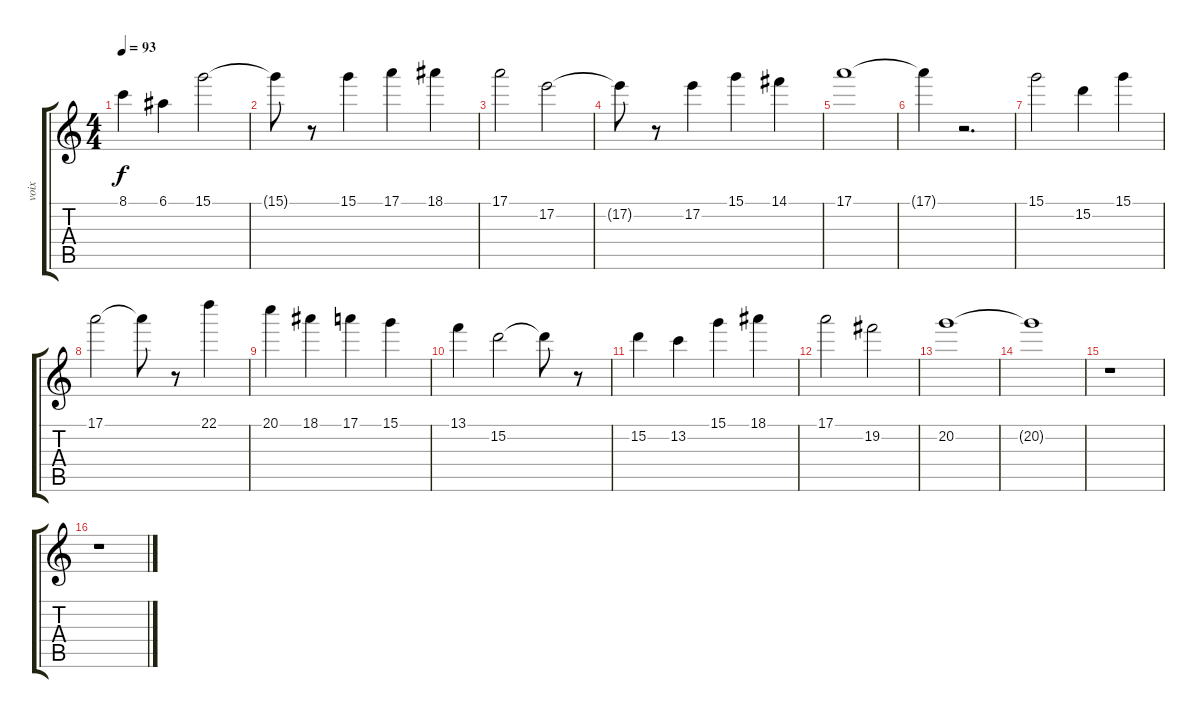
\track ("voix" "voix") {instrument overdrivenguitar}
\staff {score tabs}
\tuning (E4 B3 G3 D3 A2 E2) {hide}
\ts (4 4)
\tempo 93
\clef g2
\ks c
8.1.4{dy f} 6.1.4 15.1.2 |
15.1{t}.8 r.8 15.1.4 17.1.4 18.1.4 |
17.1.2 17.2.2 |
17.2{t}.8 r.8 17.2.4 15.1.4 14.1.4 |
17.1.1 |
17.1{t}.4 r.2{d} |
15.1.2 15.2.4 15.1.4 |
17.1.2 17.1{t}.8 r.8 22.1.4 |
20.1.4 18.1.4 17.1.4 15.1.4 |
13.1.4 15.2.2 15.2{t}.8 r.8 |
15.2.4 13.2.4 15.1.4 18.1.4 |
17.1.2 19.2.2 |
20.2.1 |
20.2{t}.1 |
r.1 |
r.1
